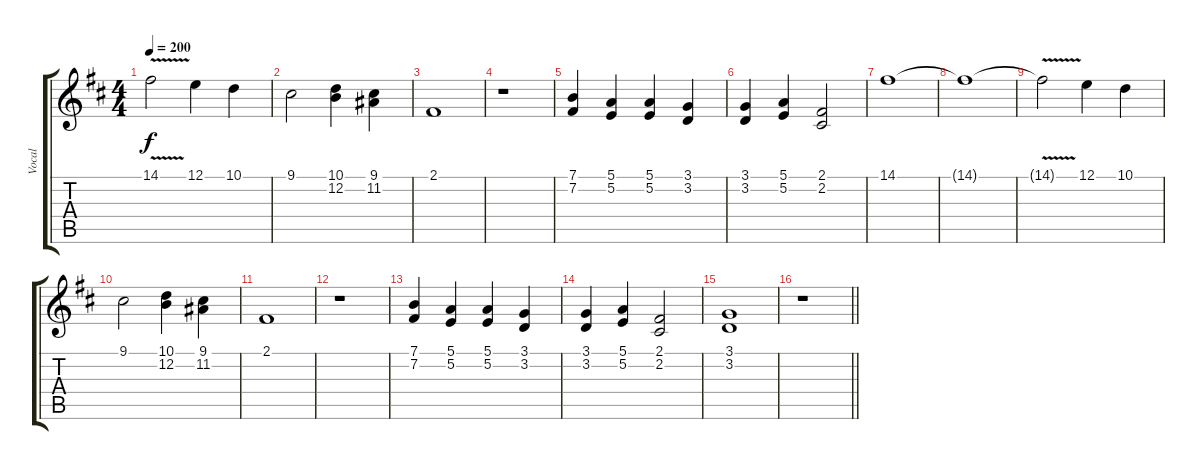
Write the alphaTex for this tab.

\track ("Vocal" "Vocal") {instrument choiraahs}
\staff {score tabs}
\tuning (E4 B3 G3 D3 A2 E2) {hide}
\ts (4 4)
\tempo 200
\clef g2
\ks bminor
14.1{v t}.2{dy f} 12.1.4 10.1.4 |
9.1.2 (10.1 12.2).4 (9.1 11.2).4 |
2.1.1 |
r.1 |
(7.1 7.2).4 (5.1 5.2).4 (5.1 5.2).4 (3.1 3.2).4 |
(3.1 3.2).4 (5.1 5.2).4 (2.1 2.2).2 |
14.1.1 |
14.1{t}.1 |
14.1{v t}.2 12.1.4 10.1.4 |
9.1.2 (10.1 12.2).4 (9.1 11.2).4 |
2.1.1 |
r.1 |
(7.1 7.2).4 (5.1 5.2).4 (5.1 5.2).4 (3.1 3.2).4 |
(3.1 3.2).4 (5.1 5.2).4 (2.1 2.2).2 |
(3.1 3.2).1 |
\barLineRight lightlight
r.1
